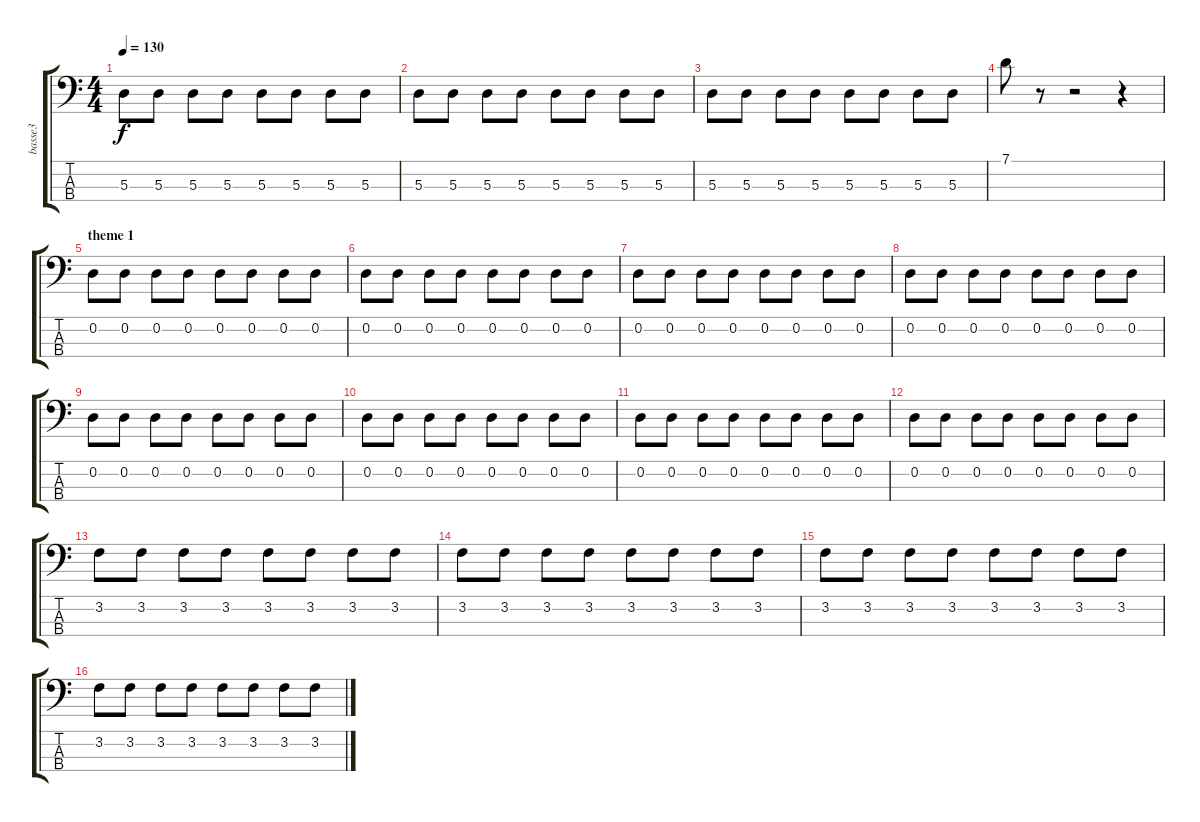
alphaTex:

\track ("basse3" "basse3") {instrument electricbassfinger}
\staff {score tabs}
\tuning (G2 D2 A1 E1) {hide}
\ts (4 4)
\tempo 130
\clef f4
\ks c
5.3.8{dy f} 5.3.8 5.3.8 5.3.8 5.3.8 5.3.8 5.3.8 5.3.8 |
5.3.8 5.3.8 5.3.8 5.3.8 5.3.8 5.3.8 5.3.8 5.3.8 |
5.3.8 5.3.8 5.3.8 5.3.8 5.3.8 5.3.8 5.3.8 5.3.8 |
7.1.8 r.8 r.2 r.4 |
\section ("" "theme 1")
0.2.8 0.2.8 0.2.8 0.2.8 0.2.8 0.2.8 0.2.8 0.2.8 |
0.2.8 0.2.8 0.2.8 0.2.8 0.2.8 0.2.8 0.2.8 0.2.8 |
0.2.8 0.2.8 0.2.8 0.2.8 0.2.8 0.2.8 0.2.8 0.2.8 |
0.2.8 0.2.8 0.2.8 0.2.8 0.2.8 0.2.8 0.2.8 0.2.8 |
0.2.8 0.2.8 0.2.8 0.2.8 0.2.8 0.2.8 0.2.8 0.2.8 |
0.2.8 0.2.8 0.2.8 0.2.8 0.2.8 0.2.8 0.2.8 0.2.8 |
0.2.8 0.2.8 0.2.8 0.2.8 0.2.8 0.2.8 0.2.8 0.2.8 |
0.2.8 0.2.8 0.2.8 0.2.8 0.2.8 0.2.8 0.2.8 0.2.8 |
3.2.8 3.2.8 3.2.8 3.2.8 3.2.8 3.2.8 3.2.8 3.2.8 |
3.2.8 3.2.8 3.2.8 3.2.8 3.2.8 3.2.8 3.2.8 3.2.8 |
3.2.8 3.2.8 3.2.8 3.2.8 3.2.8 3.2.8 3.2.8 3.2.8 |
3.2.8 3.2.8 3.2.8 3.2.8 3.2.8 3.2.8 3.2.8 3.2.8
